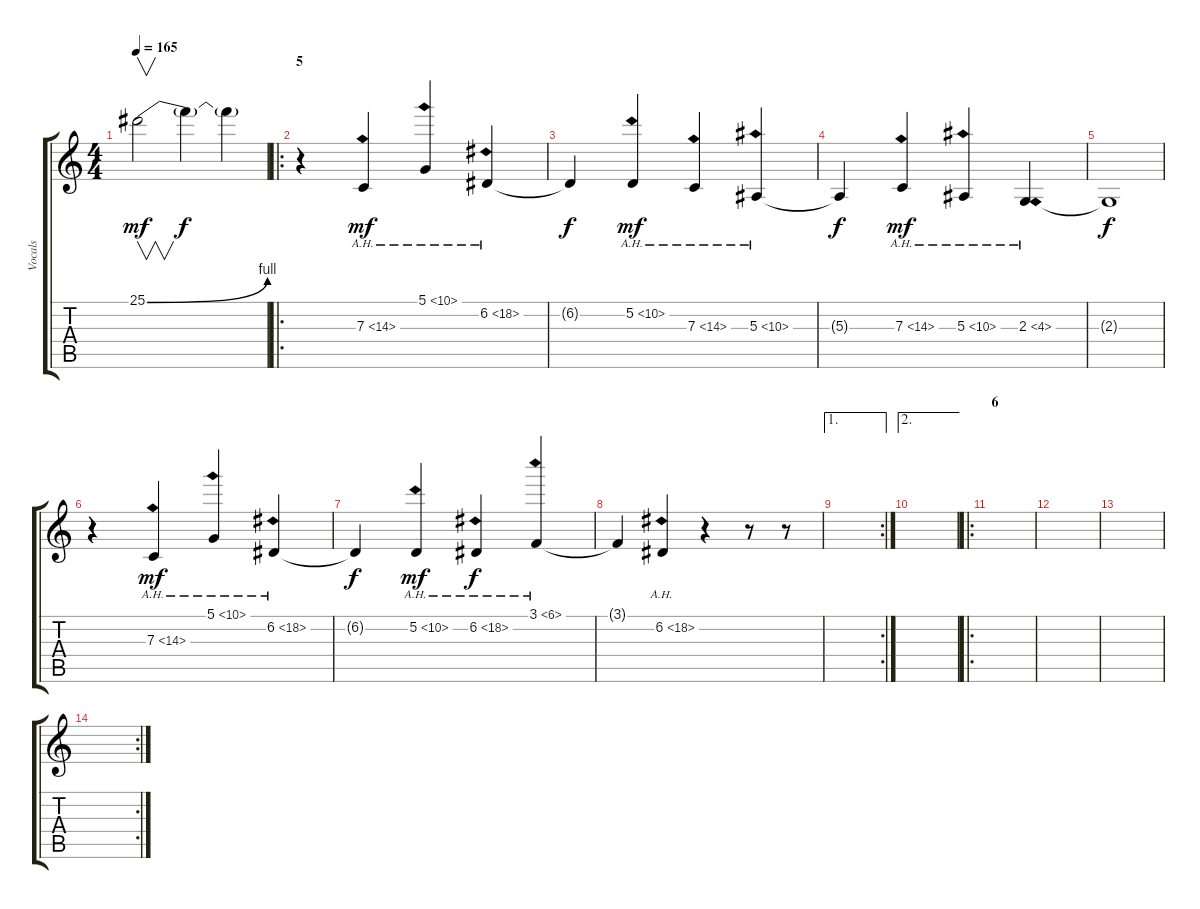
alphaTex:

\track ("Vocals" "Vocals") {instrument lead2sawtooth}
\staff {score tabs}
\tuning (D4 A3 F3 C3 G2 C2) {hide}
\ts (4 4)
\tempo 165
\clef g2
\ks c
25.1{be (bend 0 0 60 4)}.2{v dy mf} 25.1{t}.4{dy f} 25.1{t}.4 |
\ro
\section ("" "5")
r.4 7.3{ah 7}.4{dy mf} 5.1{ah 5}.4 6.2{ah 12}.4 |
6.2{t}.4{dy f} 5.2{ah 5}.4{dy mf} 7.3{ah 7}.4 5.3{ah 5}.4 |
5.3{t}.4{dy f} 7.3{ah 7}.4{dy mf} 5.3{ah 5}.4 2.3{ah 2}.4 |
2.3{t}.1{dy f} |
r.4 7.3{ah 7}.4{dy mf} 5.1{ah 5}.4 6.2{ah 12}.4 |
6.2{t}.4{dy f} 5.2{ah 5}.4{dy mf} 6.2{ah 12}.4{dy f} 3.1{ah 3}.4 |
3.1{t}.4 6.2{ah 12}.4 r.4 r.8 r.8 |
\ae 1
\rc 2
|
\ae 2
|
\ro
\section ("" "6")
|
|
|
\rc 2
